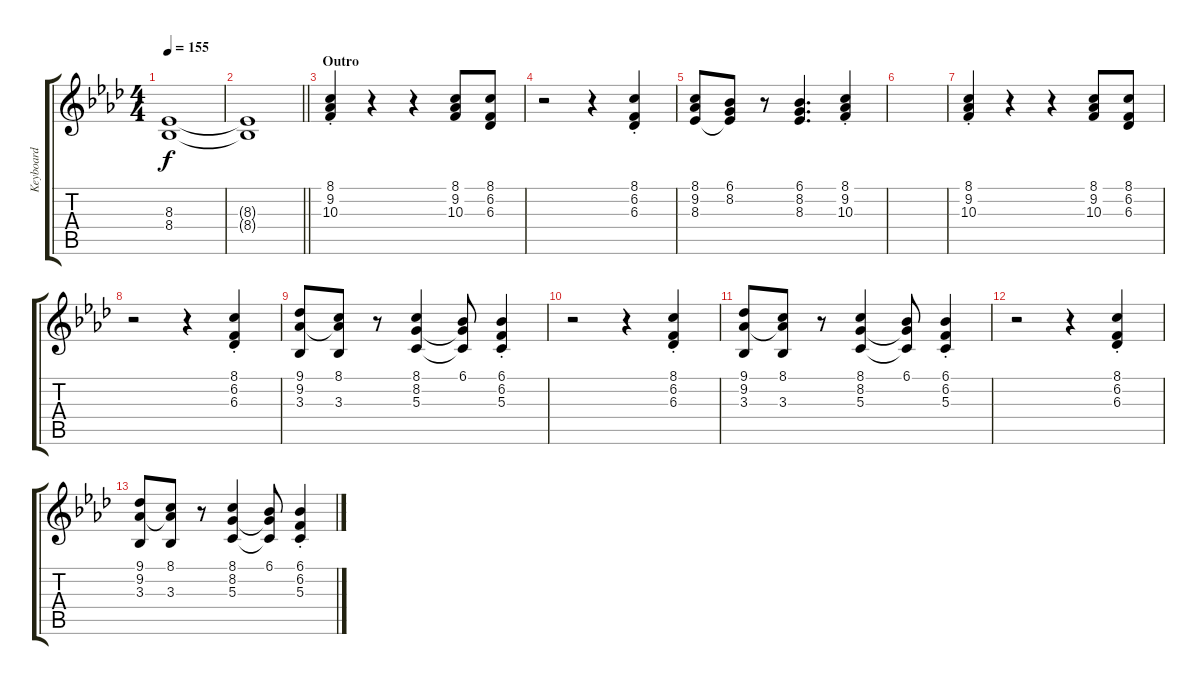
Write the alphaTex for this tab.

\track ("Keyboard" "Keyboard") {instrument lead2sawtooth}
\staff {score tabs}
\tuning (E4 B3 G3 D3 A2 E2) {hide}
\ts (4 4)
\tempo 155
\clef g2
\ks fminor
(8.3 8.4).1{dy f} |
\barLineRight lightlight
(8.3{t} 8.4{t}).1 |
\section ("" "Outro")
(8.1{st} 9.2{st} 10.3{st}).4 r.4 r.4 (8.1 9.2 10.3).8 (8.1 6.2 6.3).8 |
r.2 r.4 (8.1{st} 6.2{st} 6.3{st}).4 |
(8.1 9.2 8.3).8 (6.1 8.2 8.3{t}).8 r.8 (6.1 8.2 8.3).4{d} (8.1{st} 9.2{st} 10.3{st}).4 |
|
(8.1{st} 9.2{st} 10.3{st}).4 r.4 r.4 (8.1 9.2 10.3).8 (8.1 6.2 6.3).8 |
r.2 r.4 (8.1{st} 6.2{st} 6.3{st}).4 |
(9.1 9.2 3.3).8 (8.1 9.2{t} 3.3).8 r.8 (8.1 8.2 5.3).4 (6.1 8.2{t} 5.3{t}).8 (6.1{st} 6.2{st} 5.3{st}).4 |
r.2 r.4 (8.1{st} 6.2{st} 6.3{st}).4 |
(9.1 9.2 3.3).8 (8.1 9.2{t} 3.3).8 r.8 (8.1 8.2 5.3).4 (6.1 8.2{t} 5.3{t}).8 (6.1{st} 6.2{st} 5.3{st}).4 |
r.2 r.4 (8.1{st} 6.2{st} 6.3{st}).4 |
(9.1 9.2 3.3).8 (8.1 9.2{t} 3.3).8 r.8 (8.1 8.2 5.3).4 (6.1 8.2{t} 5.3{t}).8 (6.1{st} 6.2{st} 5.3{st}).4
